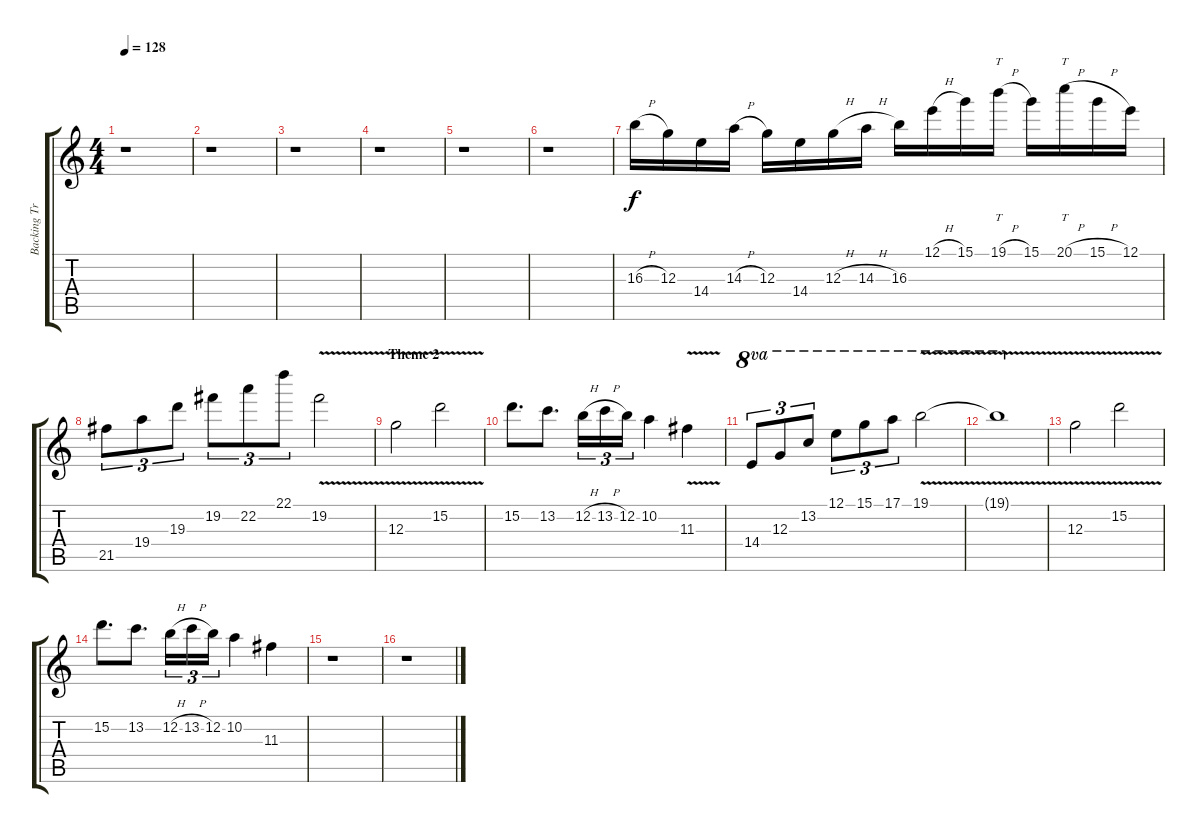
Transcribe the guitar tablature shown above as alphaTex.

\track ("Backing Track" "Backing Tr") {instrument distortionguitar}
\staff {score tabs}
\tuning (E4 B3 G3 D3 A2 E2) {hide}
\ts (4 4)
\tempo 128
\clef g2
\ks c
r.1{dy f} |
r.1 |
r.1 |
r.1 |
r.1 |
r.1 |
16.3{h}.16 12.3.16 14.4.16 14.3{h}.16 12.3.16 14.4.16 12.3{h}.16 14.3{h}.16 16.3.16 12.1{h}.16 15.1.16 19.1{h}.16{tt} 15.1.16 20.1{h}.16{tt} 15.1{h}.16 12.1.16 |
21.5.8{tu (3 2)} 19.4.8{tu (3 2)} 19.3.8{tu (3 2)} 19.2.8{tu (3 2)} 22.2.8{tu (3 2)} 22.1.8{tu (3 2)} 19.2{v}.2 |
\section ("" "Theme 2")
12.3{v}.2 15.2{v}.2 |
15.2.8{d} 13.2.8{d} 12.2{h}.16{tu (3 2)} 13.2{h}.16{tu (3 2)} 12.2.16{tu (3 2)} 10.2.4 11.3{v}.4 |
14.4.8{tu (3 2) ot 8va} 12.3.8{tu (3 2) ot 8va} 13.2.8{tu (3 2) ot 8va} 12.1.8{tu (3 2) ot 8va} 15.1.8{tu (3 2) ot 8va} 17.1.8{tu (3 2) ot 8va} 19.1{v}.2{ot 8va} |
19.1{v t}.1{ot 8va} |
12.3{v}.2 15.2{v}.2 |
15.2.8{d} 13.2.8{d} 12.2{h}.16{tu (3 2)} 13.2{h}.16{tu (3 2)} 12.2.16{tu (3 2)} 10.2.4 11.3.4 |
r.1 |
r.1
